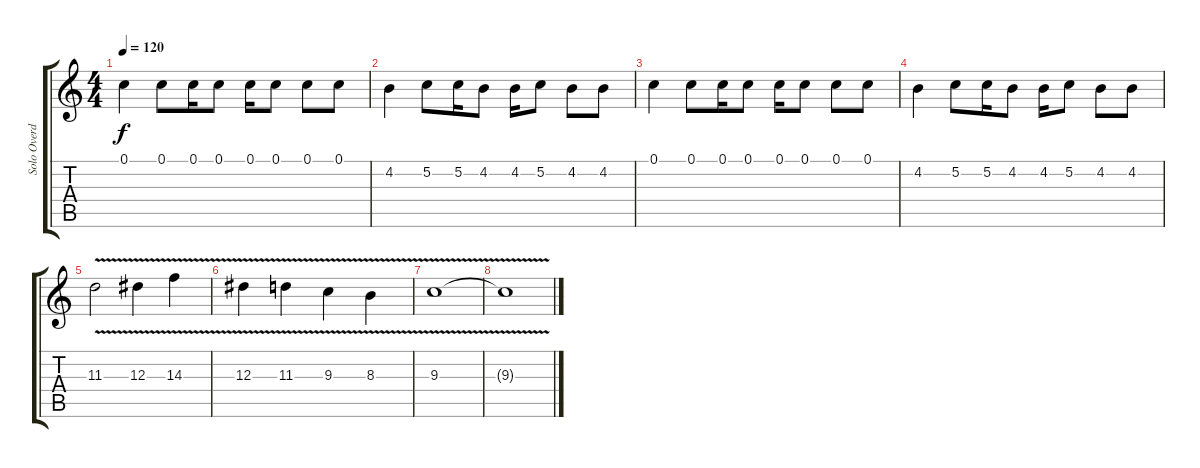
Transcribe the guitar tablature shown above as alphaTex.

\track ("Solo Overdub" "Solo Overd") {instrument overdrivenguitar}
\staff {score tabs}
\tuning (C4 G3 Eb3 Bb2 F2 C2) {hide}
\ts (4 4)
\tempo 120
\clef g2
\ks c
0.1.4{dy f} 0.1.8 0.1.16 0.1.8 0.1.16 0.1.8 0.1.8 0.1.8 |
4.2.4 5.2.8 5.2.16 4.2.8 4.2.16 5.2.8 4.2.8 4.2.8 |
0.1.4 0.1.8 0.1.16 0.1.8 0.1.16 0.1.8 0.1.8 0.1.8 |
4.2.4 5.2.8 5.2.16 4.2.8 4.2.16 5.2.8 4.2.8 4.2.8 |
11.3{v}.2 12.3{v}.4 14.3{v}.4 |
12.3{v}.4 11.3{v}.4 9.3{v}.4 8.3{v}.4 |
9.3{v}.1 |
9.3{t}.1
